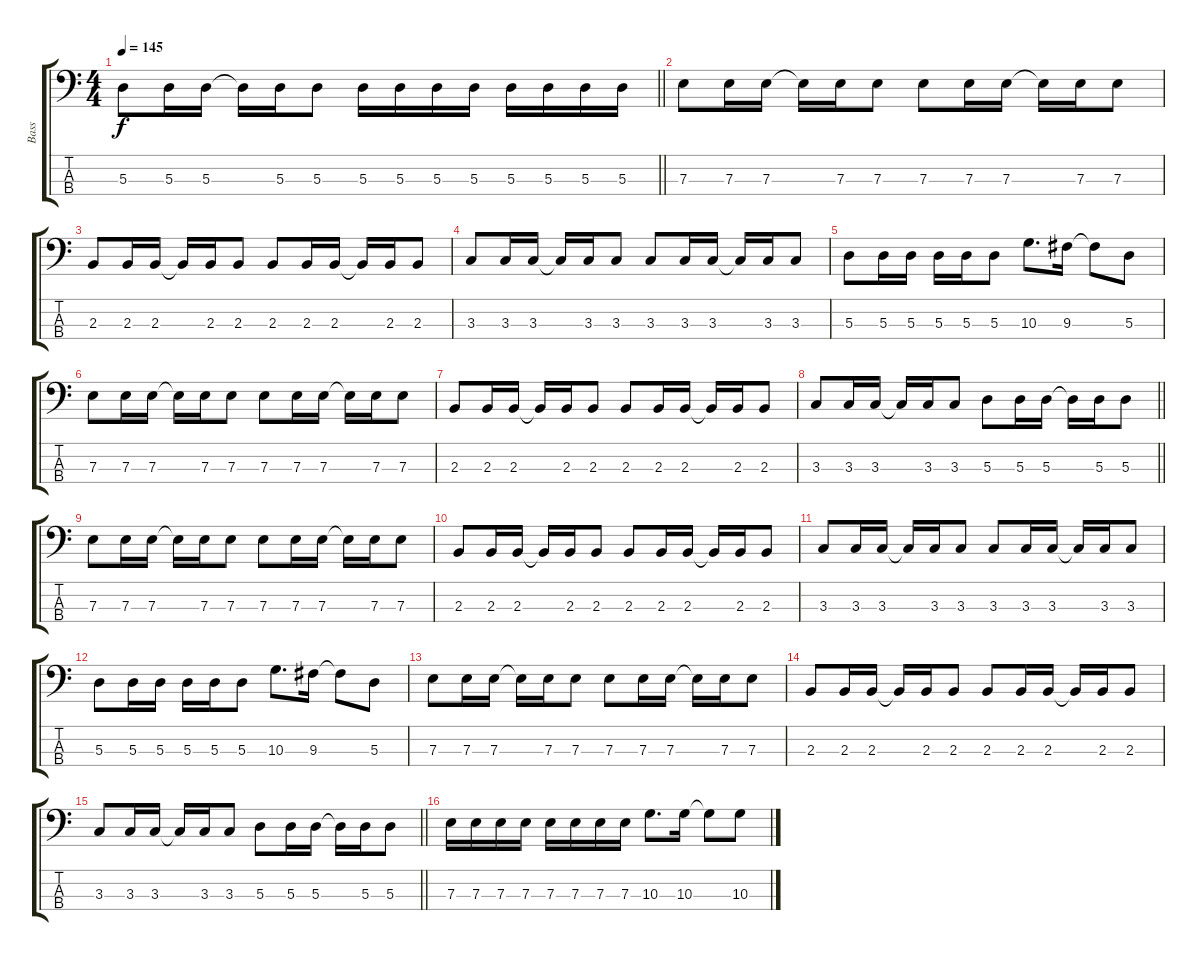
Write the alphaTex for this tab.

\track ("Bass" "Bass") {instrument electricbasspick}
\staff {score tabs}
\tuning (G2 D2 A1 E1) {hide}
\ts (4 4)
\tempo 145
\clef f4
\barLineRight lightlight
\ks c
5.3.8{dy f} 5.3.16 5.3.16 5.3{t}.16 5.3.16 5.3.8 5.3.16 5.3.16 5.3.16 5.3.16 5.3.16 5.3.16 5.3.16 5.3.16 |
7.3.8 7.3.16 7.3.16 7.3{t}.16 7.3.16 7.3.8 7.3.8 7.3.16 7.3.16 7.3{t}.16 7.3.16 7.3.8 |
2.3.8 2.3.16 2.3.16 2.3{t}.16 2.3.16 2.3.8 2.3.8 2.3.16 2.3.16 2.3{t}.16 2.3.16 2.3.8 |
3.3.8 3.3.16 3.3.16 3.3{t}.16 3.3.16 3.3.8 3.3.8 3.3.16 3.3.16 3.3{t}.16 3.3.16 3.3.8 |
5.3.8 5.3.16 5.3.16 5.3.16 5.3.16 5.3.8 10.3.8{d} 9.3.16 9.3{t}.8 5.3.8 |
7.3.8 7.3.16 7.3.16 7.3{t}.16 7.3.16 7.3.8 7.3.8 7.3.16 7.3.16 7.3{t}.16 7.3.16 7.3.8 |
2.3.8 2.3.16 2.3.16 2.3{t}.16 2.3.16 2.3.8 2.3.8 2.3.16 2.3.16 2.3{t}.16 2.3.16 2.3.8 |
\barLineRight lightlight
3.3.8 3.3.16 3.3.16 3.3{t}.16 3.3.16 3.3.8 5.3.8 5.3.16 5.3.16 5.3{t}.16 5.3.16 5.3.8 |
7.3.8 7.3.16 7.3.16 7.3{t}.16 7.3.16 7.3.8 7.3.8 7.3.16 7.3.16 7.3{t}.16 7.3.16 7.3.8 |
2.3.8 2.3.16 2.3.16 2.3{t}.16 2.3.16 2.3.8 2.3.8 2.3.16 2.3.16 2.3{t}.16 2.3.16 2.3.8 |
3.3.8 3.3.16 3.3.16 3.3{t}.16 3.3.16 3.3.8 3.3.8 3.3.16 3.3.16 3.3{t}.16 3.3.16 3.3.8 |
5.3.8 5.3.16 5.3.16 5.3.16 5.3.16 5.3.8 10.3.8{d} 9.3.16 9.3{t}.8 5.3.8 |
7.3.8 7.3.16 7.3.16 7.3{t}.16 7.3.16 7.3.8 7.3.8 7.3.16 7.3.16 7.3{t}.16 7.3.16 7.3.8 |
2.3.8 2.3.16 2.3.16 2.3{t}.16 2.3.16 2.3.8 2.3.8 2.3.16 2.3.16 2.3{t}.16 2.3.16 2.3.8 |
\barLineRight lightlight
3.3.8 3.3.16 3.3.16 3.3{t}.16 3.3.16 3.3.8 5.3.8 5.3.16 5.3.16 5.3{t}.16 5.3.16 5.3.8 |
7.3.16 7.3.16 7.3.16 7.3.16 7.3.16 7.3.16 7.3.16 7.3.16 10.3.8{d} 10.3.16 10.3{t}.8 10.3.8
